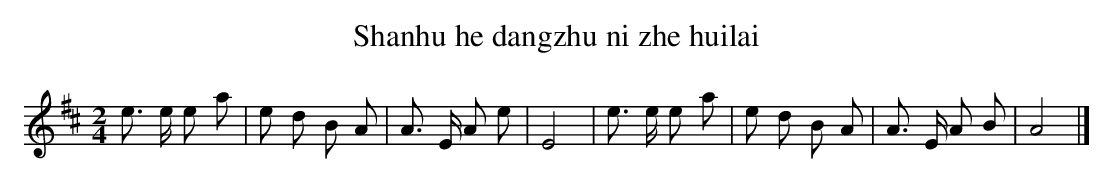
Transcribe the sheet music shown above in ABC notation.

X:1
T: Shanhu he dangzhu ni zhe huilai
L: 1/8
M: 2/4
K: D
e> e e a [I:setbarnb 1]|
e d B A |
A> E A e |
E4 |
e> e e a |
e d B A |
A> E A B |
A4 |]
